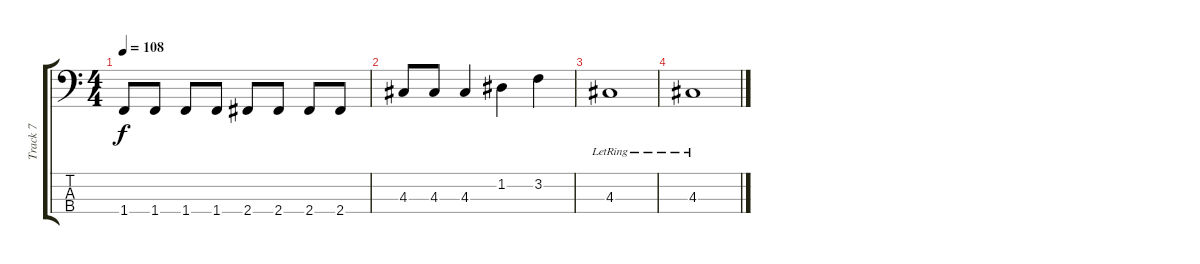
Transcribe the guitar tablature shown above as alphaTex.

\track ("Track 7" "Track 7") {instrument electricbassfinger}
\staff {score tabs}
\tuning (G2 D2 A1 E1) {hide}
\ts (4 4)
\tempo 108
\clef f4
\ks c
1.4.8{dy f} 1.4.8 1.4.8 1.4.8 2.4.8 2.4.8 2.4.8 2.4.8 |
4.3.8 4.3.8 4.3.4 1.2.4 3.2.4 |
4.3{lr}.1 |
4.3{lr}.1
